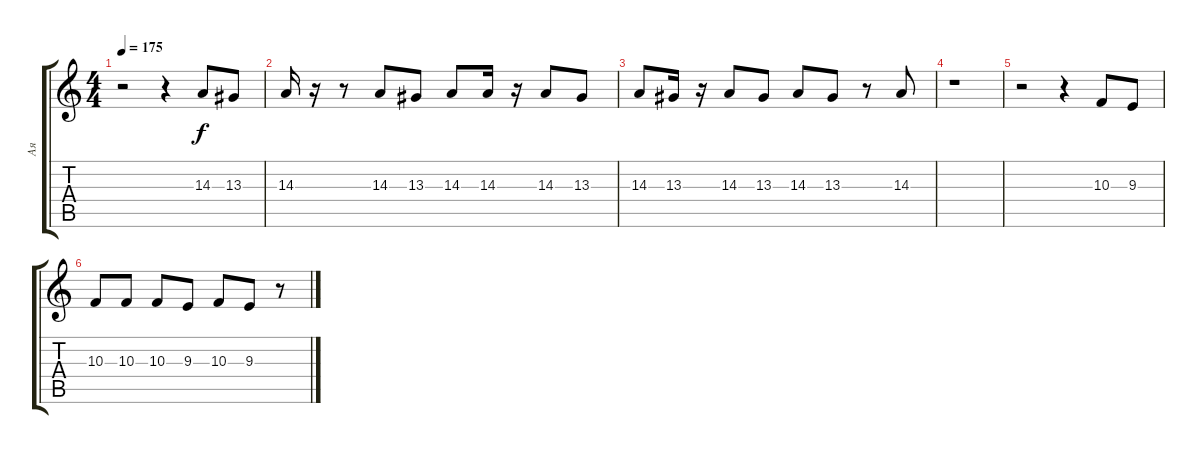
\track ("Ая" "Ая") {instrument acousticgrandpiano}
\staff {score tabs}
\tuning (E4 B3 G3 D3 A2 E2) {hide}
\ts (4 4)
\tempo 175
\clef g2
\ks c
r.2{dy f} r.4 14.3.8 13.3.8 |
14.3.16 r.16 r.8 14.3.8 13.3.8 14.3.8 14.3.16 r.16 14.3.8 13.3.8 |
14.3.8 13.3.16 r.16 14.3.8 13.3.8 14.3.8 13.3.8 r.8 14.3.8 |
r.1 |
r.2 r.4 10.3.8 9.3.8 |
10.3.8 10.3.8 10.3.8 9.3.8 10.3.8 9.3.8 r.8
